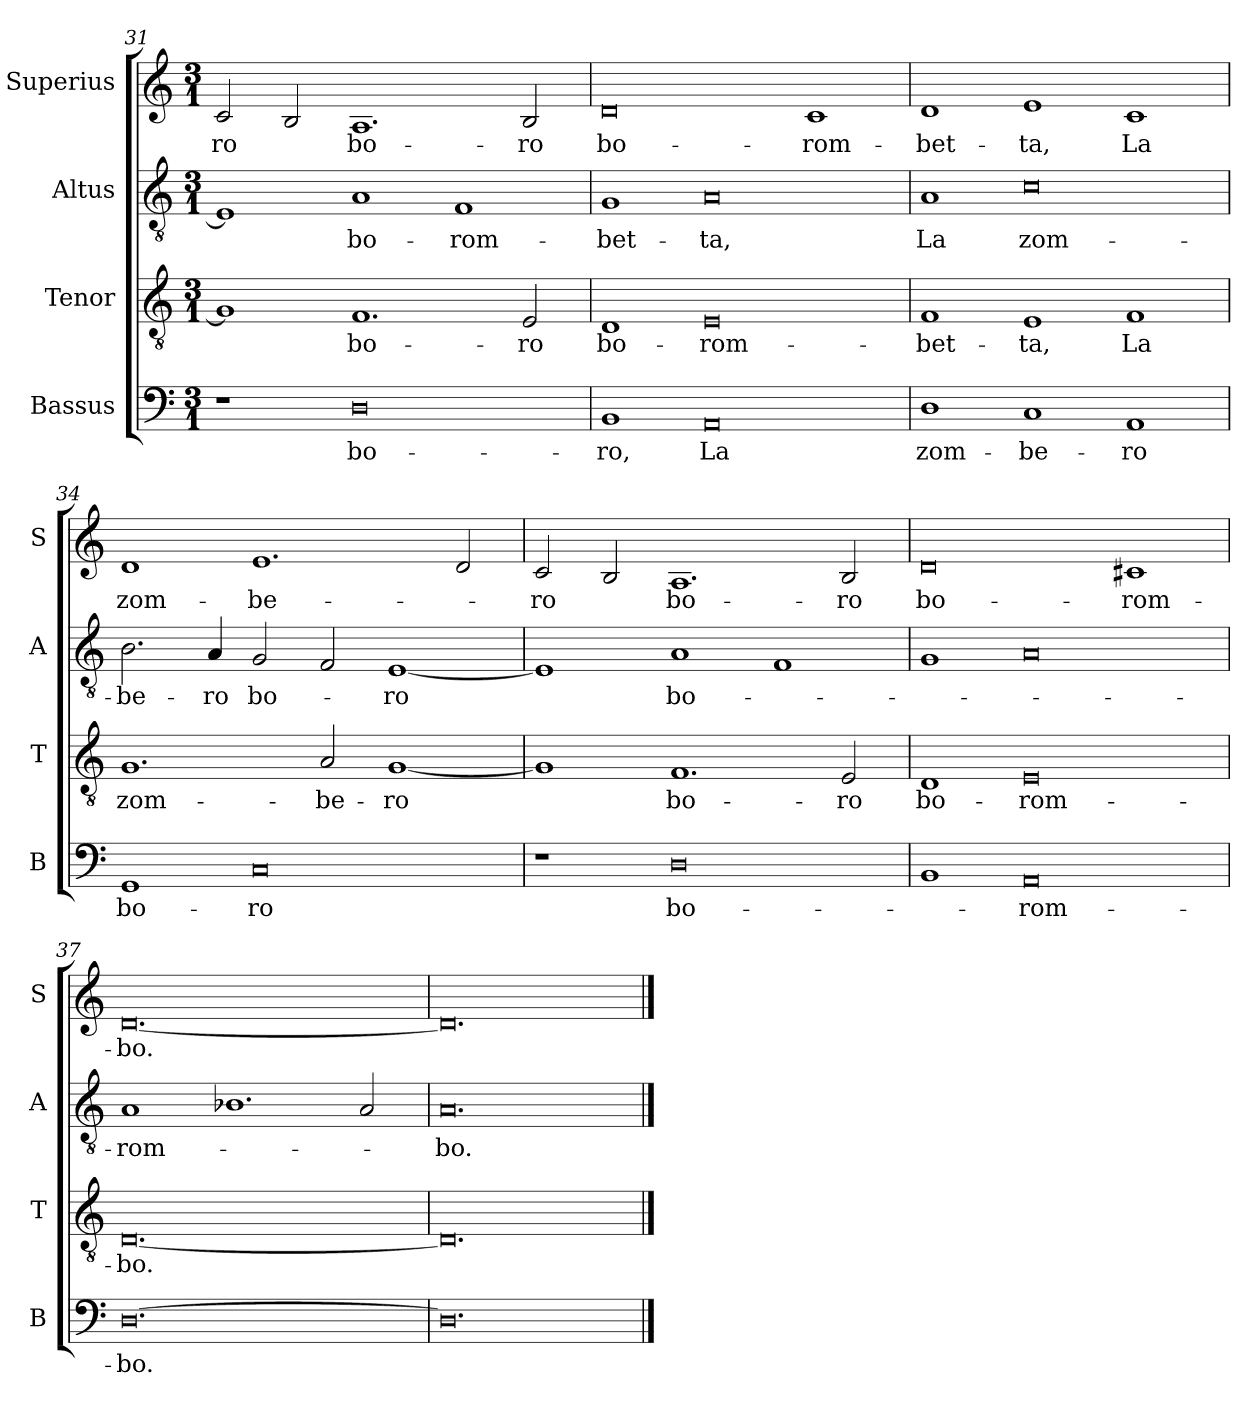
**kern	**text	**kern	**text	**kern	**text	**kern	**text
*part4	*part4	*part3	*part3	*part2	*part2	*part1	*part1
*staff4	*staff4	*staff3	*staff3	*staff2	*staff2	*staff1	*staff1
*I"Bassus	*	*I"Tenor	*	*I"Altus	*	*I"Superius	*
*I'B	*	*I'T	*	*I'A	*	*I'S	*
*clefF4	*	*clefGv2	*	*clefGv2	*	*clefG2	*
*k[]	*	*k[]	*	*k[]	*	*k[]	*
*M3/1	*	*M3/1	*	*M3/1	*	*M3/1	*
=31	=31	=31	=31	=31	=31	=31	=31
1r	.	1G]	.	1E]	.	2c/	-ro
.	.	.	.	.	.	2B/	.
0D	bo-	1.F	bo-	1A	bo-	1.A	bo-
.	.	.	.	1F	-rom-	.	.
.	.	2E/	-ro	.	.	2B/	-ro
=32	=32	=32	=32	=32	=32	=32	=32
1BB	-ro,	1D	bo-	1G	-bet-	0d	bo-
0AA	La	0E	-rom-	0A	-ta,	.	.
.	.	.	.	.	.	1c	-rom-
=33	=33	=33	=33	=33	=33	=33	=33
1D	zom-	1F	-bet-	1A	La	1d	-bet-
1C	-be-	1E	-ta,	0c	zom-	1e	-ta,
1AA	-ro	1F	La	.	.	1c	La
=34	=34	=34	=34	=34	=34	=34	=34
1GG	bo-	1.G	zom-	2.B\	-be-	1d	zom-
.	.	.	.	4A/	-ro	.	.
0C	-ro	.	.	2G/	bo-	1.e	-be-
.	.	2A/	-be-	2F/	.	.	.
.	.	[1G	-ro	[1E	-ro	.	.
.	.	.	.	.	.	2d/	.
=35	=35	=35	=35	=35	=35	=35	=35
1r	.	1G]	.	1E]	.	2c/	-ro
.	.	.	.	.	.	2B/	.
0D	bo-	1.F	bo-	1A	bo-	1.A	bo-
.	.	.	.	1F	.	.	.
.	.	2E/	-ro	.	.	2B/	-ro
=36	=36	=36	=36	=36	=36	=36	=36
1BB	.	1D	bo-	1G	.	0d	bo-
0AA	-rom-	0E	-rom-	0A	.	.	.
.	.	.	.	.	.	1c#X	-rom-
=37	=37	=37	=37	=37	=37	=37	=37
[0.D	-bo.	[0.D	-bo.	1A	-rom-	[0.d	-bo.
.	.	.	.	1.B-X	.	.	.
.	.	.	.	2A/	.	.	.
=38	=38	=38	=38	=38	=38	=38	=38
0.D]	.	0.D]	.	0.A	-bo.	0.d]	.
==	==	==	==	==	==	==	==
*-	*-	*-	*-	*-	*-	*-	*-
